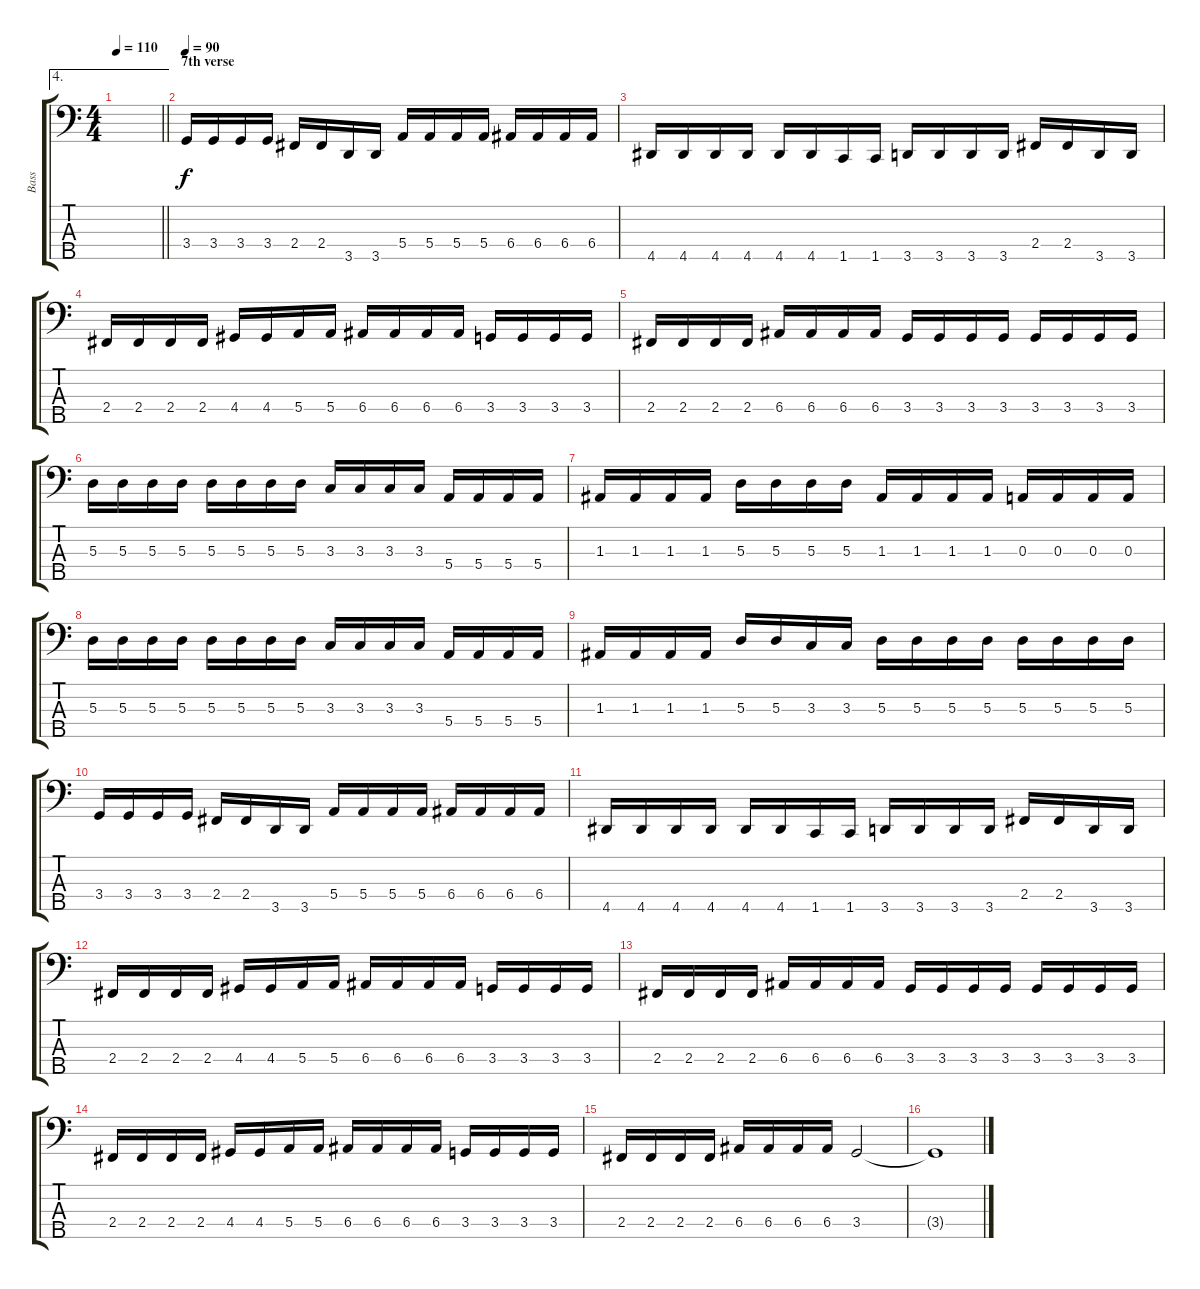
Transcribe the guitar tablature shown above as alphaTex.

\track ("Bass" "Bass") {instrument electricbasspick}
\staff {score tabs}
\tuning (G2 D2 A1 E1 B0) {hide}
\ae 4
\ts (4 4)
\tempo 110
\clef f4
\barLineRight lightlight
\ks c
|
\section ("" "7th verse")
\tempo 90
3.4.16 3.4.16 3.4.16 3.4.16 2.4.16 2.4.16 3.5.16 3.5.16 5.4.16 5.4.16 5.4.16 5.4.16 6.4.16 6.4.16 6.4.16 6.4.16 |
4.5.16 4.5.16 4.5.16 4.5.16 4.5.16 4.5.16 1.5.16 1.5.16 3.5.16 3.5.16 3.5.16 3.5.16 2.4.16 2.4.16 3.5.16 3.5.16 |
2.4.16 2.4.16 2.4.16 2.4.16 4.4.16 4.4.16 5.4.16 5.4.16 6.4.16 6.4.16 6.4.16 6.4.16 3.4.16 3.4.16 3.4.16 3.4.16 |
2.4.16 2.4.16 2.4.16 2.4.16 6.4.16 6.4.16 6.4.16 6.4.16 3.4.16 3.4.16 3.4.16 3.4.16 3.4.16 3.4.16 3.4.16 3.4.16 |
5.3.16 5.3.16 5.3.16 5.3.16 5.3.16 5.3.16 5.3.16 5.3.16 3.3.16 3.3.16 3.3.16 3.3.16 5.4.16 5.4.16 5.4.16 5.4.16 |
1.3.16 1.3.16 1.3.16 1.3.16 5.3.16 5.3.16 5.3.16 5.3.16 1.3.16 1.3.16 1.3.16 1.3.16 0.3.16 0.3.16 0.3.16 0.3.16 |
5.3.16 5.3.16 5.3.16 5.3.16 5.3.16 5.3.16 5.3.16 5.3.16 3.3.16 3.3.16 3.3.16 3.3.16 5.4.16 5.4.16 5.4.16 5.4.16 |
1.3.16 1.3.16 1.3.16 1.3.16 5.3.16 5.3.16 3.3.16 3.3.16 5.3.16 5.3.16 5.3.16 5.3.16 5.3.16 5.3.16 5.3.16 5.3.16 |
3.4.16 3.4.16 3.4.16 3.4.16 2.4.16 2.4.16 3.5.16 3.5.16 5.4.16 5.4.16 5.4.16 5.4.16 6.4.16 6.4.16 6.4.16 6.4.16 |
4.5.16 4.5.16 4.5.16 4.5.16 4.5.16 4.5.16 1.5.16 1.5.16 3.5.16 3.5.16 3.5.16 3.5.16 2.4.16 2.4.16 3.5.16 3.5.16 |
2.4.16 2.4.16 2.4.16 2.4.16 4.4.16 4.4.16 5.4.16 5.4.16 6.4.16 6.4.16 6.4.16 6.4.16 3.4.16 3.4.16 3.4.16 3.4.16 |
2.4.16 2.4.16 2.4.16 2.4.16 6.4.16 6.4.16 6.4.16 6.4.16 3.4.16 3.4.16 3.4.16 3.4.16 3.4.16 3.4.16 3.4.16 3.4.16 |
2.4.16 2.4.16 2.4.16 2.4.16 4.4.16 4.4.16 5.4.16 5.4.16 6.4.16 6.4.16 6.4.16 6.4.16 3.4.16 3.4.16 3.4.16 3.4.16 |
2.4.16 2.4.16 2.4.16 2.4.16 6.4.16 6.4.16 6.4.16 6.4.16 3.4.2 |
3.4{t}.1
